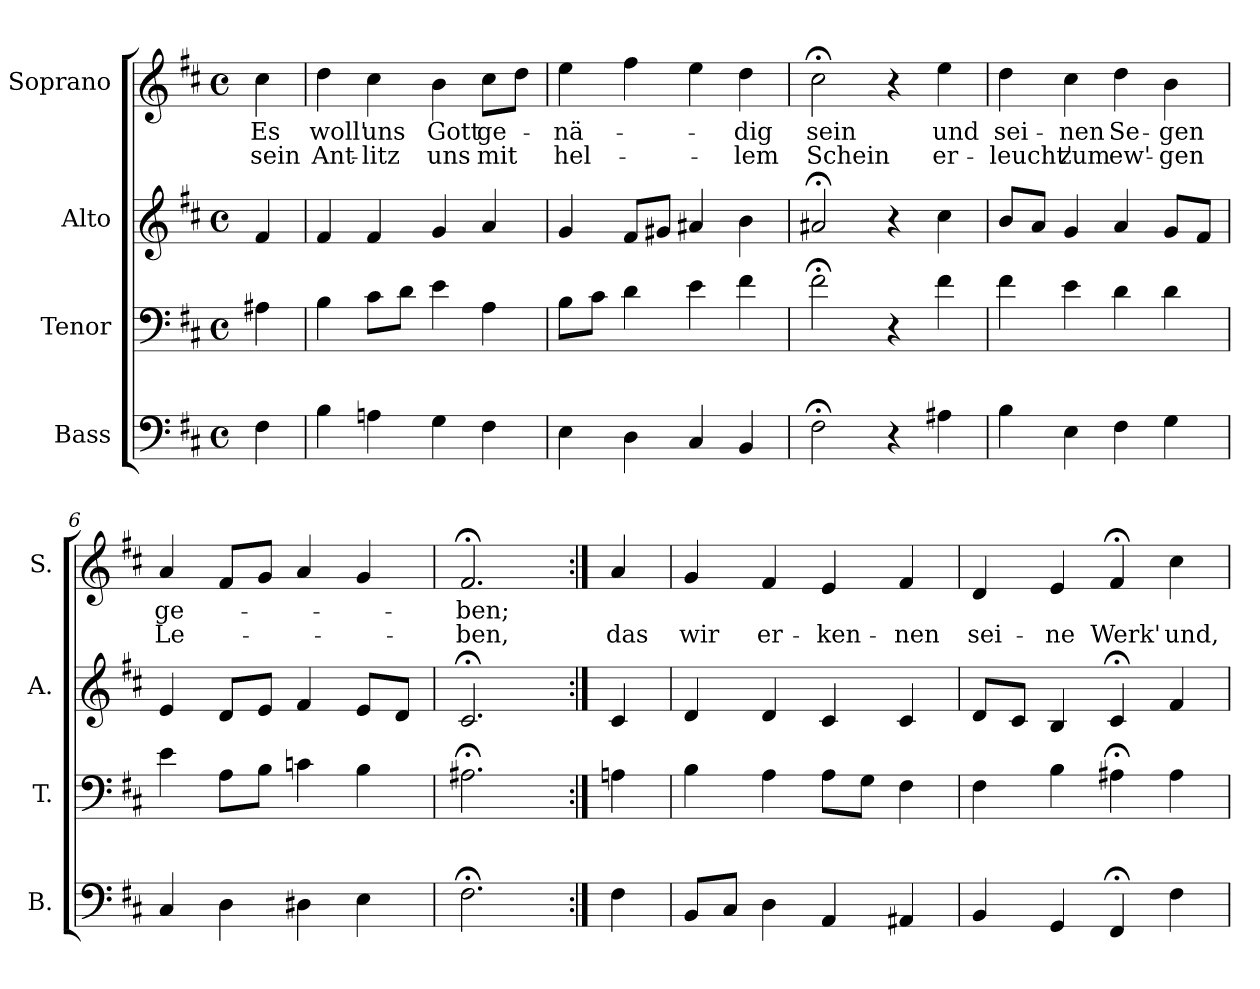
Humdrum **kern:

**kern	**kern	**kern	**kern	**text	**text
*part4	*part3	*part2	*part1	*part1	*part1
*staff4	*staff3	*staff2	*staff1	*staff1	*staff1
*I"Bass	*I"Tenor	*I"Alto	*I"Soprano	*	*
*I'B.	*I'T.	*I'A.	*I'S.	*	*
*clefF4	*clefF4	*clefG2	*clefG2	*	*
*k[f#c#]	*k[f#c#]	*k[f#c#]	*k[f#c#]	*	*
*D:	*D:	*D:	*b:	*	*
*M4/4	*M4/4	*M4/4	*M4/4	*	*
*met(c)	*met(c)	*met(c)	*met(c)	*	*
=1	=1	=1	=1	=1	=1
!	!	!	!	!LO:LY:b	!LO:LY:b
4F#\	4A#X\	4f#/	4cc#\	Es	sein
=2	=2	=2	=2	=2	=2
!	!	!	!	!LO:LY:b	!LO:LY:b
4B\	4B\	4f#/	4dd\	woll'	Ant-
!	!	!	!	!LO:LY:b	!LO:LY:b
4An\	8c#\L	4f#/	4cc#\	uns	-litz
.	8d\J	.	.	.	.
!	!	!	!	!LO:LY:b	!LO:LY:b
4G\	4e\	4g/	4b\	Gott	uns
!	!	!	!	!LO:LY:b	!LO:LY:b
4F#\	4A\	4a/	8cc#\L	ge-	mit
.	.	.	8dd\J	.	.
=3	=3	=3	=3	=3	=3
!	!	!	!	!LO:LY:b	!LO:LY:b
4E\	8B\L	4g/	4ee\	-nä-	hel-
.	8c#\J	.	.	.	.
4D\	4d\	8f#/L	4ff#\	.	.
.	.	8g#X/J	.	.	.
4C#/	4e\	4a#X/	4ee\	.	.
!	!	!	!	!LO:LY:b	!LO:LY:b
4BB/	4f#\	4b\	4dd\	-dig	-lem
=4	=4	=4	=4	=4	=4
!	!	!	!	!LO:LY:b	!LO:LY:b
2F#;<\	2f#;<\	2a#X;</	2cc#;<\	sein	Schein
4r	4r	4r	4r	.	.
!	!	!	!	!LO:LY:b	!LO:LY:b
4A#X\	4f#\	4cc#\	4ee\	und	er-
=5	=5	=5	=5	=5	=5
!	!	!	!	!LO:LY:b	!LO:LY:b
4B\	4f#\	8b/L	4dd\	sei-	-leucht'
.	.	8a/J	.	.	.
!	!	!	!	!LO:LY:b	!LO:LY:b
4E\	4e\	4g/	4cc#\	-nen	zum
!	!	!	!	!LO:LY:b	!LO:LY:b
4F#\	4d\	4a/	4dd\	Se-	ew'-
!	!	!	!	!LO:LY:b	!LO:LY:b
4G\	4d\	8g/L	4b\	-gen	-gen
.	.	8f#/J	.	.	.
!!LO:LB:g=z
=6	=6	=6	=6	=6	=6
!	!	!	!	!LO:LY:b	!LO:LY:b
4C#/	4e\	4e/	4a/	ge-	Le-
4D\	8A\L	8d/L	8f#/L	.	.
.	8B\J	8e/J	8g/J	.	.
4D#X\	4cn\	4f#/	4a/	.	.
4E\	4B\	8e/L	4g/	.	.
.	.	8d/J	.	.	.
=7	=7	=7	=7	=7	=7
!	!	!	!	!LO:LY:b	!LO:LY:b
2.F#;<\	2.A#X;<\	2.c#;</	2.f#;</	-ben;	-ben,
!!LO:LB:g=z
=8:|!	=8:|!	=8:|!	=8:|!	=8:|!	=8:|!
!	!	!	!	!	!LO:LY:b
4F#\	4An\	4c#/	4a/	.	das
=9	=9	=9	=9	=9	=9
!	!	!	!	!	!LO:LY:b
8BB/L	4B\	4d/	4g/	.	wir
8C#/J	.	.	.	.	.
!	!	!	!	!	!LO:LY:b
4D\	4A\	4d/	4f#/	.	er-
!	!	!	!	!	!LO:LY:b
4AA/	8A\L	4c#/	4e/	.	-ken-
.	8G\J	.	.	.	.
!	!	!	!	!	!LO:LY:b
4AA#X/	4F#\	4c#/	4f#/	.	-nen
=10	=10	=10	=10	=10	=10
!	!	!	!	!	!LO:LY:b
4BB/	4F#\	8d/L	4d/	.	sei-
.	.	8c#/J	.	.	.
!	!	!	!	!	!LO:LY:b
4GG/	4B\	4B/	4e/	.	-ne
!	!	!	!	!	!LO:LY:b
4FF#;</	4A#X;<\	4c#;</	4f#;</	.	Werk'
!	!	!	!	!	!LO:LY:b
4F#\	4A#\	4f#/	4cc#\	.	und,
=	=	=	=	=	=
*-	*-	*-	*-	*-	*-
